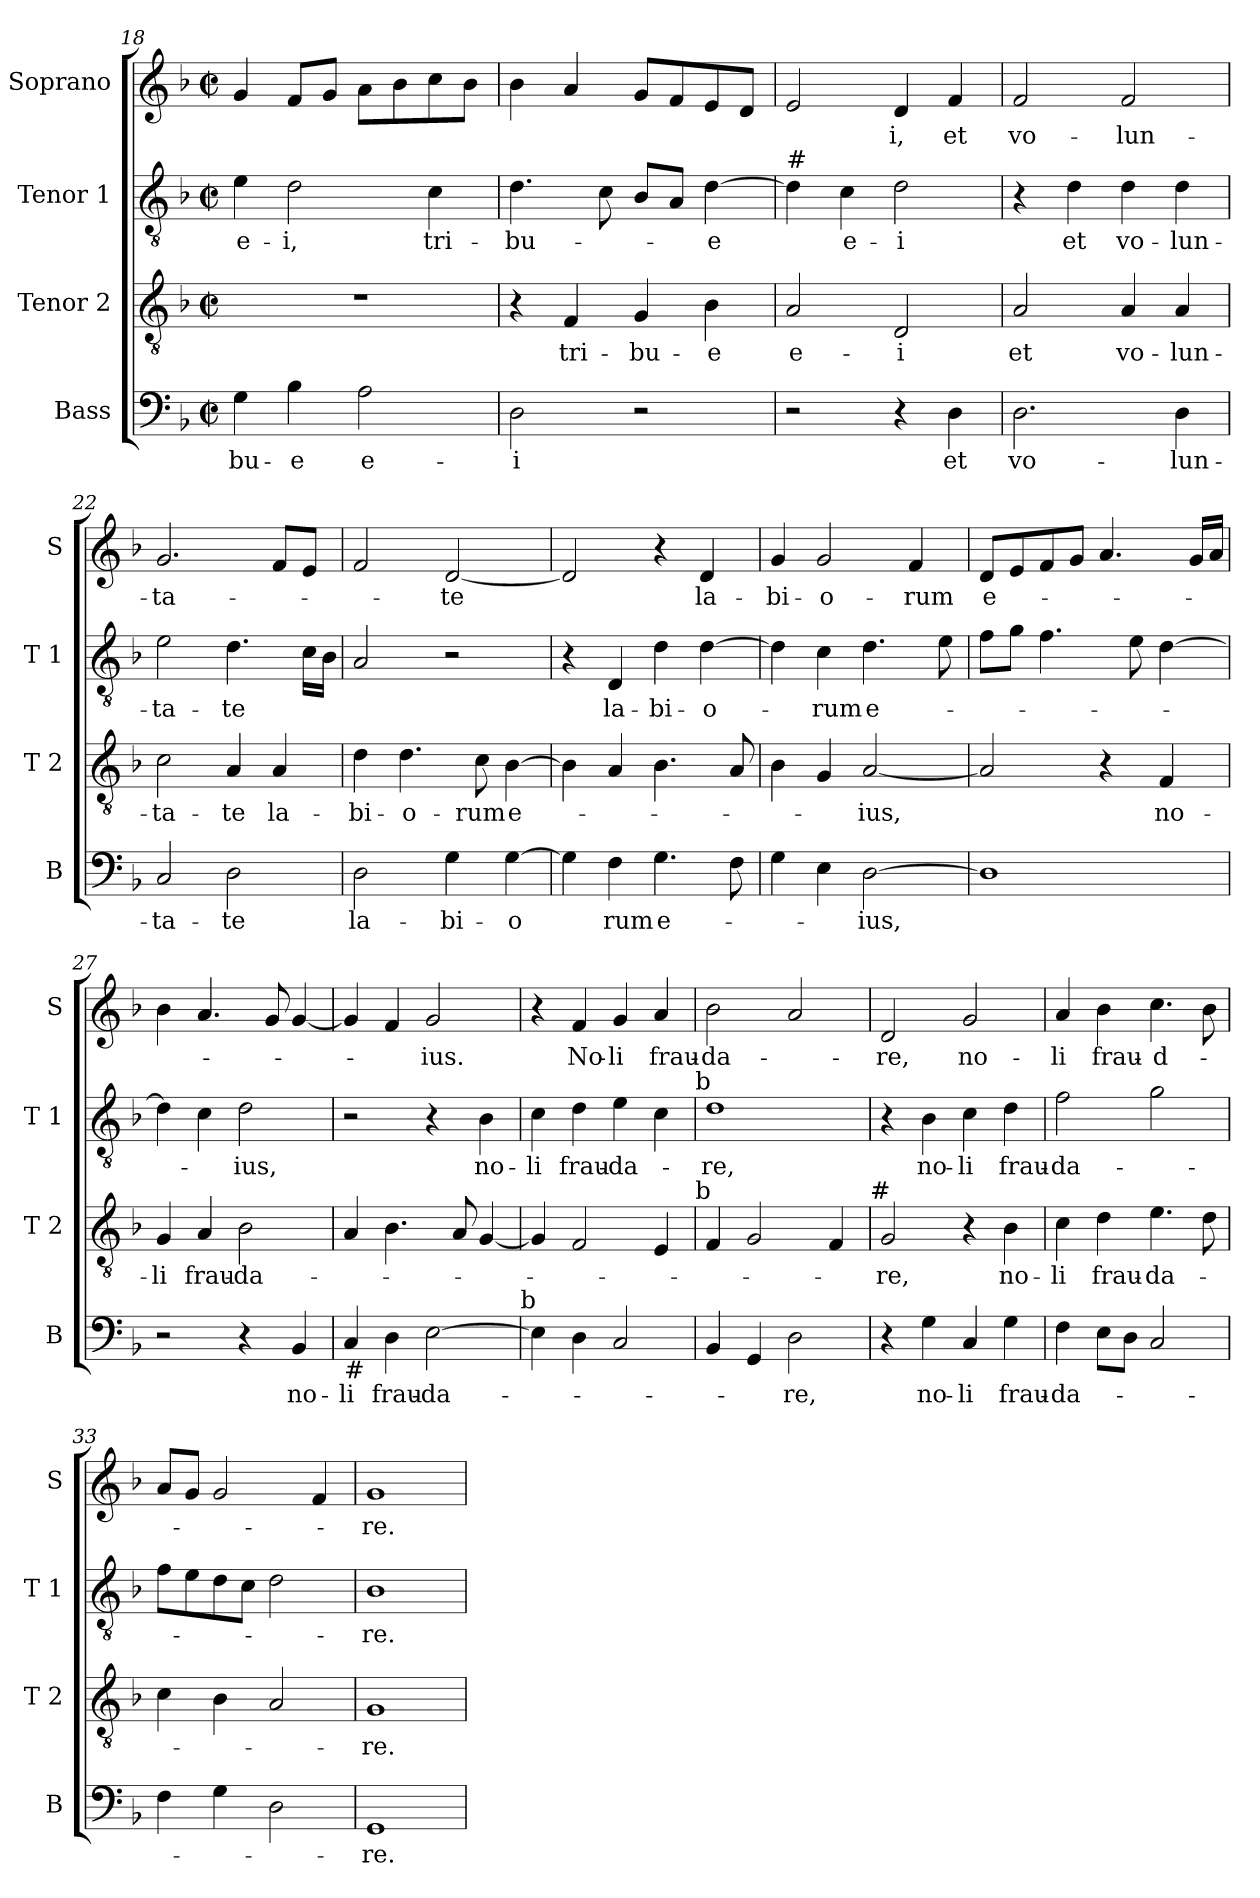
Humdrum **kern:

**kern	**text	**kern	**text	**kern	**text	**kern	**text
*part4	*part4	*part3	*part3	*part2	*part2	*part1	*part1
*staff4	*staff4	*staff3	*staff3	*staff2	*staff2	*staff1	*staff1
*I"Bass	*	*I"Tenor 2	*	*I"Tenor 1	*	*I"Soprano	*
*I'B	*	*I'T 2	*	*I'T 1	*	*I'S	*
*clefF4	*	*clefGv2	*	*clefGv2	*	*clefG2	*
*k[b-]	*	*k[b-]	*	*k[b-]	*	*k[b-]	*
*F:	*	*F:	*	*F:	*	*F:	*
*M2/2	*	*M2/2	*	*M2/2	*	*M2/2	*
*met(c|)	*	*met(c|)	*	*met(c|)	*	*met(c|)	*
=18	=18	=18	=18	=18	=18	=18	=18
4G\	-bu-	1r	.	4e\	e-	4g/	.
4B-\	-e	.	.	2d\	-i,	8f/L	.
.	.	.	.	.	.	8g/J	.
2A\	e-	.	.	.	.	8a\L	.
.	.	.	.	.	.	8b-\	.
.	.	.	.	4c\	tri-	8cc\	.
.	.	.	.	.	.	8b-\J	.
=19	=19	=19	=19	=19	=19	=19	=19
2D\	-i	4r	.	4.d\	-bu-	4b-\	.
.	.	4F/	tri-	.	.	4a/	.
.	.	.	.	8c\	.	.	.
2r	.	4G/	-bu-	8B-/L	.	8g/L	.
.	.	.	.	8A/J	.	8f/	.
.	.	4B-\	-e	[4d\	-e	8e/	.
.	.	.	.	.	.	8d/J	.
!!LO:PB:g=z
=20	=20	=20	=20	=20	=20	=20	=20
!	!	!	!	!LO:TX:a:t=#	!	!	!
2r	.	2A/	e-	4d\]	.	2e/	.
.	.	.	.	4c\	e-	.	.
4r	.	2D/	-i	2d\	-i	4d/	-i,
4D\	et	.	.	.	.	4f/	et
=21	=21	=21	=21	=21	=21	=21	=21
2.D\	vo-	2A/	et	4r	.	2f/	vo-
.	.	.	.	4d\	et	.	.
.	.	4A/	vo-	4d\	vo-	2f/	-lun-
4D\	-lun-	4A/	-lun-	4d\	-lun-	.	.
=22	=22	=22	=22	=22	=22	=22	=22
2C/	-ta-	2c\	-ta-	2e\	-ta-	2.g/	-ta-
2D\	-te	4A/	-te	4.d\	-te	.	.
.	.	4A/	la-	.	.	8f/L	.
.	.	.	.	16c\LL	.	8e/J	.
.	.	.	.	16B-\JJ	.	.	.
=23	=23	=23	=23	=23	=23	=23	=23
2D\	la-	4d\	-bi-	2A/	.	2f/	.
.	.	4.d\	-o-	.	.	.	.
4G\	-bi-	.	.	2r	.	[2d/	-te
.	.	8c\	-rum	.	.	.	.
[4G\	-o	[4B-\	e-	.	.	.	.
=24	=24	=24	=24	=24	=24	=24	=24
4G\]	.	4B-\]	.	4r	.	2d/]	.
4F\	rum	4A/	.	4D/	la-	.	.
4.G\	e-	4.B-\	.	4d\	-bi-	4r	.
.	.	.	.	[4d\	-o-	4d/	la-
8F\	.	8A/	.	.	.	.	.
=25	=25	=25	=25	=25	=25	=25	=25
4G\	.	4B-\	.	4d\]	.	4g/	-bi-
4E\	.	4G/	.	4c\	-rum	2g/	-o-
[2D\	-ius,	[2A/	-ius,	4.d\	e-	.	.
.	.	.	.	.	.	4f/	-rum
.	.	.	.	8e\	.	.	.
!!LO:LB:g=z
=26	=26	=26	=26	=26	=26	=26	=26
1D]	.	2A/]	.	8f\L	.	8d/L	e-
.	.	.	.	8g\J	.	8e/	.
.	.	.	.	4.f\	.	8f/	.
.	.	.	.	.	.	8g/J	.
.	.	4r	.	.	.	4.a/	.
.	.	.	.	8e\	.	.	.
.	.	4F/	no-	[4d\	.	.	.
.	.	.	.	.	.	16g/LL	.
.	.	.	.	.	.	16a/JJ	.
=27	=27	=27	=27	=27	=27	=27	=27
2r	.	4G/	-li	4d\]	.	4b-\	.
.	.	4A/	frau-	4c\	.	4.a/	.
4r	.	2B-\	-da-	2d\	-ius,	.	.
.	.	.	.	.	.	8g/	.
4BB-/	no-	.	.	.	.	[4g/	.
=28	=28	=28	=28	=28	=28	=28	=28
!LO:TX:b:t=#	!	!	!	!	!	!	!
4C/	-li	4A/	.	2r	.	4g/]	.
4D\	frau-	4.B-\	.	.	.	4f/	.
[2E\	-da-	.	.	4r	.	2g/	-ius.
.	.	8A/	.	.	.	.	.
.	.	[4G/	.	4B-\	no-	.	.
!LO:TX:a:t=b	!	!	!	!	!	!	!
=29	=29	=29	=29	=29	=29	=29	=29
4E\]	.	4G/]	.	4c\	-li	4r	.
4D\	.	2F/	.	4d\	frau-	4f/	No-
2C/	.	.	.	4e\	-da-	4g/	-li
.	.	4E/	.	4c\	.	4a/	frau-
!	!	!	!	!LO:TX:a:t=b	!	!	!
!	!	!LO:TX:a:t=b	!	!	!	!	!
=30	=30	=30	=30	=30	=30	=30	=30
4BB-/	.	4F/	.	1d	-re,	2b-\	-da-
4GG/	.	2G/	.	.	.	.	.
2D\	-re,	.	.	.	.	2a/	.
.	.	4F/	.	.	.	.	.
!	!	!LO:TX:a:t=#	!	!	!	!	!
=31	=31	=31	=31	=31	=31	=31	=31
4r	.	2G/	-re,	4r	.	2d/	-re,
4G\	no-	.	.	4B-\	no-	.	.
4C/	-li	4r	.	4c\	-li	2g/	no-
4G\	frau-	4B-\	no-	4d\	frau-	.	.
!!LO:LB:g=z
=32	=32	=32	=32	=32	=32	=32	=32
4F\	-da-	4c\	-li	2f\	-da-	4a/	-li
8E\L	.	4d\	frau-	.	.	4b-\	frau-
8D\J	.	.	.	.	.	.	.
2C/	.	4.e\	-da-	2g\	.	4.cc\	-d-
.	.	8d\	.	.	.	8b-\	.
=33	=33	=33	=33	=33	=33	=33	=33
4F\	.	4c\	.	8f\L	.	8a/L	.
.	.	.	.	8e\	.	8g/J	.
4G\	.	4B-\	.	8d\	.	2g/	.
.	.	.	.	8c\J	.	.	.
2D\	.	2A/	.	2d\	.	.	.
.	.	.	.	.	.	4f/	.
=34	=34	=34	=34	=34	=34	=34	=34
1GG	-re.	1G	-re.	1B-	-re.	1g	-re.
=	=	=	=	=	=	=	=
*-	*-	*-	*-	*-	*-	*-	*-
